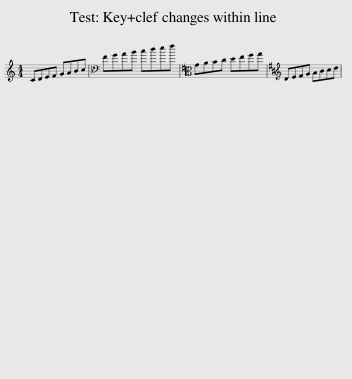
X:1
L:1/8
M:4/4
I:linebreak $
K:C
V:1 treble
V:1
 CDEF GABc |[K:F][K:bass] FGAB cdef |[K:G][K:alto] GABc defg |[K:D][K:treble] DEFG ABcd | %4
